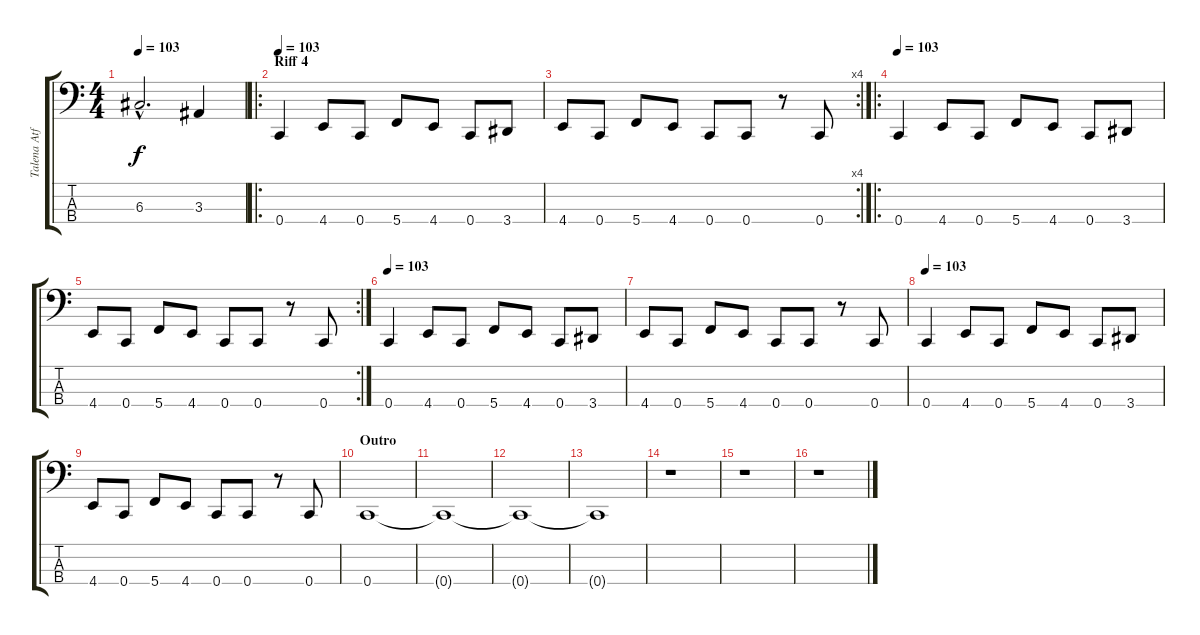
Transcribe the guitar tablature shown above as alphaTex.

\track ("Talena Atfield - Bass" "Talena Atf") {instrument electricbassfinger}
\staff {score tabs}
\tuning (F2 C2 G1 C1) {hide}
\ts (4 4)
\tempo 103
\clef f4
\ks c
6.3{hac}.2{d dy f} 3.3.4 |
\ro
\section ("" "Riff 4")
\tempo 103
0.4.4{volume 16 balance 8 instrument electricbasspick} 4.4.8 0.4.8 5.4.8 4.4.8 0.4.8 3.4.8 |
\rc 4
4.4.8 0.4.8 5.4.8 4.4.8 0.4.8 0.4.8 r.8 0.4.8 |
\ro
\tempo 103
0.4.4{volume 16 balance 8 instrument electricbasspick} 4.4.8 0.4.8 5.4.8 4.4.8 0.4.8 3.4.8 |
\rc 2
4.4.8 0.4.8 5.4.8 4.4.8 0.4.8 0.4.8 r.8 0.4.8 |
\tempo 103
0.4.4{volume 16 balance 8 instrument electricbasspick} 4.4.8 0.4.8 5.4.8 4.4.8 0.4.8 3.4.8 |
4.4.8 0.4.8 5.4.8 4.4.8 0.4.8 0.4.8 r.8 0.4.8 |
\tempo 103
0.4.4{volume 16 balance 8 instrument electricbasspick} 4.4.8 0.4.8 5.4.8 4.4.8 0.4.8 3.4.8 |
4.4.8 0.4.8 5.4.8 4.4.8 0.4.8 0.4.8 r.8 0.4.8 |
\section ("" "Outro")
0.4.1 |
0.4{t}.1 |
0.4{t}.1 |
0.4{t}.1 |
r.1 |
r.1 |
r.1
